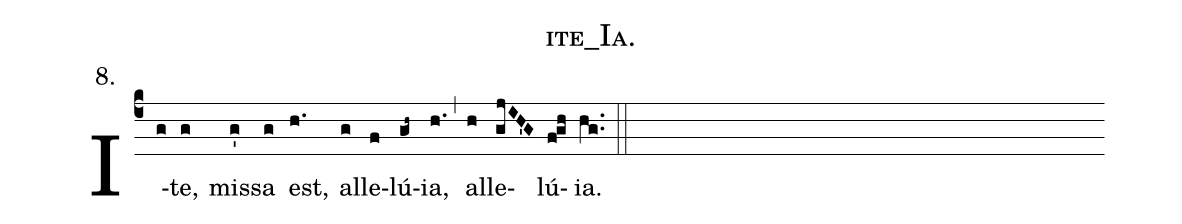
name: ite_Ia.;
annotation:8.;
%%
(c4) I(g)te,(g) mis(g')sa(g) est,(h.) al(g)le(f)lú(gh~)ia,(h.) (,) al(h)le(gjIH'G)lú(f!gh)ia.(hg..) (::)
